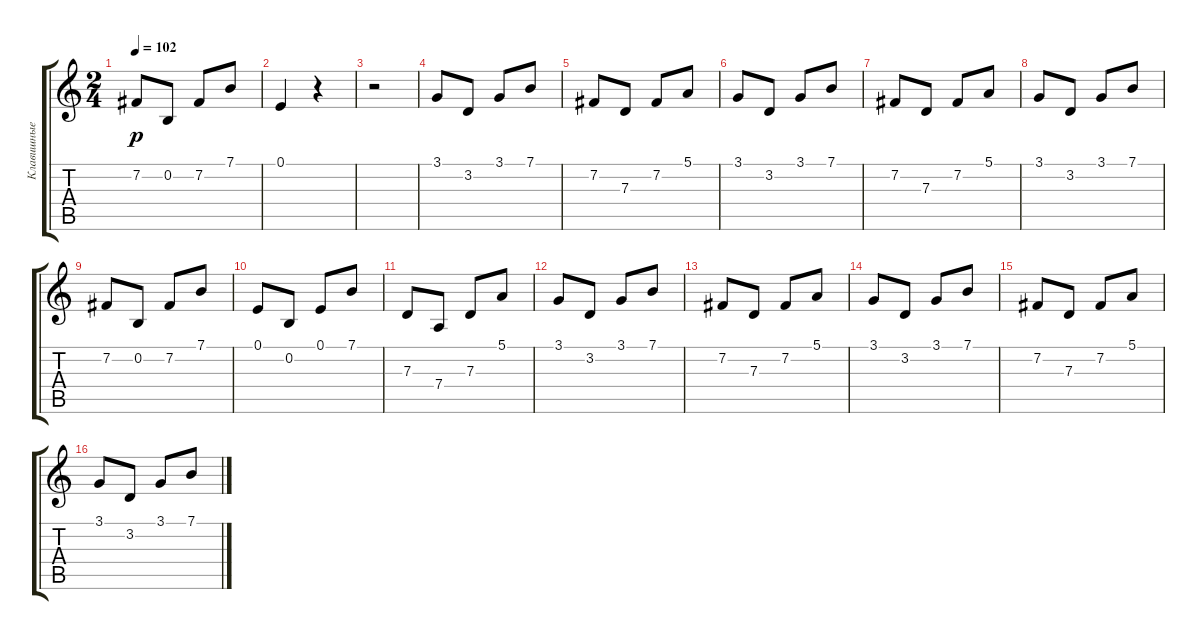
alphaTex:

\track ("Клавишные" "Клавишные") {instrument pad1newage}
\staff {score tabs}
\tuning (E4 B3 G3 D3 A2 E2) {hide}
\ts (2 4)
\tempo 102
\clef g2
\ks c
7.2.8{dy p} 0.2.8 7.2.8 7.1.8 |
0.1.4 r.4 |
r.2 |
3.1.8 3.2.8 3.1.8 7.1.8 |
7.2.8 7.3.8 7.2.8 5.1.8 |
3.1.8 3.2.8 3.1.8 7.1.8 |
7.2.8 7.3.8 7.2.8 5.1.8 |
3.1.8 3.2.8 3.1.8 7.1.8 |
7.2.8 0.2.8 7.2.8 7.1.8 |
0.1.8 0.2.8 0.1.8 7.1.8 |
7.3.8 7.4.8 7.3.8 5.1.8 |
3.1.8 3.2.8 3.1.8 7.1.8 |
7.2.8 7.3.8 7.2.8 5.1.8 |
3.1.8 3.2.8 3.1.8 7.1.8 |
7.2.8 7.3.8 7.2.8 5.1.8 |
3.1.8 3.2.8 3.1.8 7.1.8
